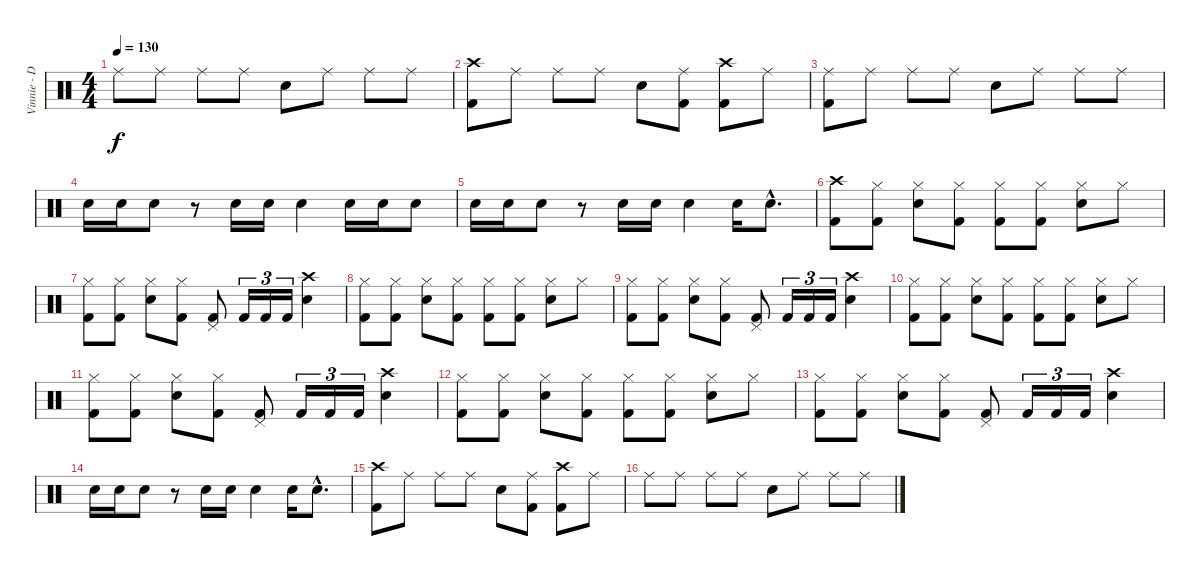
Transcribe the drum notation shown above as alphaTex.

\track ("Vinnie - Drums" "Vinnie - D") {instrument percussion}
\staff {score}
\articulation defaults
\ts (4 4)
\tempo 130
\clef neutral
\ks c "Ride (middle)".8{dy f} "Ride (middle)".8 "Ride (middle)".8 "Ride (middle)".8 "Electric Snare (hit)".8 "Ride (middle)".8 "Ride (middle)".8 "Ride (middle)".8
|
("Crash high (hit)" "Kick (hit) 2").8 "Ride (middle)".8 "Ride (middle)".8 "Ride (middle)".8 "Electric Snare (hit)".8 ("Ride (middle)" "Kick (hit) 2").8 ("Crash high (hit)" "Kick (hit) 2").8 "Ride (middle)".8 |
("Ride (middle)" "Kick (hit) 2").8 "Ride (middle)".8 "Ride (middle)".8 "Ride (middle)".8 "Electric Snare (hit)".8 "Ride (middle)".8 "Ride (middle)".8 "Ride (middle)".8 |
"Electric Snare (hit)".16 "Electric Snare (hit)".16 "Electric Snare (hit)".8 r.8 "Electric Snare (hit)".16 "Electric Snare (hit)".16 "Electric Snare (hit)".4 "Electric Snare (hit)".16 "Electric Snare (hit)".16 "Electric Snare (hit)".8 |
"Electric Snare (hit)".16 "Electric Snare (hit)".16 "Electric Snare (hit)".8 r.8 "Electric Snare (hit)".16 "Electric Snare (hit)".16 "Electric Snare (hit)".4 "Electric Snare (hit)".16 "Electric Snare (hit)"{hac}.8{d} |
("Crash high (hit)" "Kick (hit) 2").8 ("Hi-Hat (closed)" "Kick (hit) 2").8 ("Hi-Hat (closed)" "Electric Snare (hit)").8 ("Hi-Hat (closed)" "Kick (hit) 2").8 ("Hi-Hat (closed)" "Kick (hit) 2").8 ("Hi-Hat (closed)" "Kick (hit) 2").8 ("Hi-Hat (closed)" "Electric Snare (hit)").8 "Hi-Hat (closed)".8 |
("Hi-Hat (closed)" "Kick (hit) 2").8 ("Hi-Hat (closed)" "Kick (hit) 2").8 ("Hi-Hat (closed)" "Electric Snare (hit)").8 ("Hi-Hat (closed)" "Kick (hit) 2").8 ("Pedal Hi-Hat (hit)" "Kick (hit) 2").8 "Kick (hit) 2".16{tu (3 2)} "Kick (hit) 2".16{tu (3 2)} "Kick (hit) 2".16{tu (3 2)} ("Crash high (hit)" "Electric Snare (hit)").4 |
("Hi-Hat (closed)" "Kick (hit) 2").8 ("Hi-Hat (closed)" "Kick (hit) 2").8 ("Hi-Hat (closed)" "Electric Snare (hit)").8 ("Hi-Hat (closed)" "Kick (hit) 2").8 ("Hi-Hat (closed)" "Kick (hit) 2").8 ("Hi-Hat (closed)" "Kick (hit) 2").8 ("Hi-Hat (closed)" "Electric Snare (hit)").8 "Hi-Hat (closed)".8 |
("Hi-Hat (closed)" "Kick (hit) 2").8 ("Hi-Hat (closed)" "Kick (hit) 2").8 ("Hi-Hat (closed)" "Electric Snare (hit)").8 ("Hi-Hat (closed)" "Kick (hit) 2").8 ("Pedal Hi-Hat (hit)" "Kick (hit) 2").8 "Kick (hit) 2".16{tu (3 2)} "Kick (hit) 2".16{tu (3 2)} "Kick (hit) 2".16{tu (3 2)} ("Crash high (hit)" "Electric Snare (hit)").4 |
("Hi-Hat (closed)" "Kick (hit) 2").8 ("Hi-Hat (closed)" "Kick (hit) 2").8 ("Hi-Hat (closed)" "Electric Snare (hit)").8 ("Hi-Hat (closed)" "Kick (hit) 2").8 ("Hi-Hat (closed)" "Kick (hit) 2").8 ("Hi-Hat (closed)" "Kick (hit) 2").8 ("Hi-Hat (closed)" "Electric Snare (hit)").8 "Hi-Hat (closed)".8 |
("Hi-Hat (closed)" "Kick (hit) 2").8 ("Hi-Hat (closed)" "Kick (hit) 2").8 ("Hi-Hat (closed)" "Electric Snare (hit)").8 ("Hi-Hat (closed)" "Kick (hit) 2").8 ("Pedal Hi-Hat (hit)" "Kick (hit) 2").8 "Kick (hit) 2".16{tu (3 2)} "Kick (hit) 2".16{tu (3 2)} "Kick (hit) 2".16{tu (3 2)} ("Crash high (hit)" "Electric Snare (hit)").4 |
("Hi-Hat (closed)" "Kick (hit) 2").8 ("Hi-Hat (closed)" "Kick (hit) 2").8 ("Hi-Hat (closed)" "Electric Snare (hit)").8 ("Hi-Hat (closed)" "Kick (hit) 2").8 ("Hi-Hat (closed)" "Kick (hit) 2").8 ("Hi-Hat (closed)" "Kick (hit) 2").8 ("Hi-Hat (closed)" "Electric Snare (hit)").8 "Hi-Hat (closed)".8 |
("Hi-Hat (closed)" "Kick (hit) 2").8 ("Hi-Hat (closed)" "Kick (hit) 2").8 ("Hi-Hat (closed)" "Electric Snare (hit)").8 ("Hi-Hat (closed)" "Kick (hit) 2").8 ("Pedal Hi-Hat (hit)" "Kick (hit) 2").8 "Kick (hit) 2".16{tu (3 2)} "Kick (hit) 2".16{tu (3 2)} "Kick (hit) 2".16{tu (3 2)} ("Crash high (hit)" "Electric Snare (hit)").4 |
"Electric Snare (hit)".16 "Electric Snare (hit)".16 "Electric Snare (hit)".8 r.8 "Electric Snare (hit)".16 "Electric Snare (hit)".16 "Electric Snare (hit)".4 "Electric Snare (hit)".16 "Electric Snare (hit)"{hac}.8{d} |
("Crash high (hit)" "Kick (hit) 2").8 "Ride (middle)".8 "Ride (middle)".8 "Ride (middle)".8 "Electric Snare (hit)".8 ("Ride (middle)" "Kick (hit) 2").8 ("Crash high (hit)" "Kick (hit) 2").8 "Ride (middle)".8 |
"Ride (middle)".8 "Ride (middle)".8 "Ride (middle)".8 "Ride (middle)".8 "Electric Snare (hit)".8 "Ride (middle)".8 "Ride (middle)".8 "Ride (middle)".8
